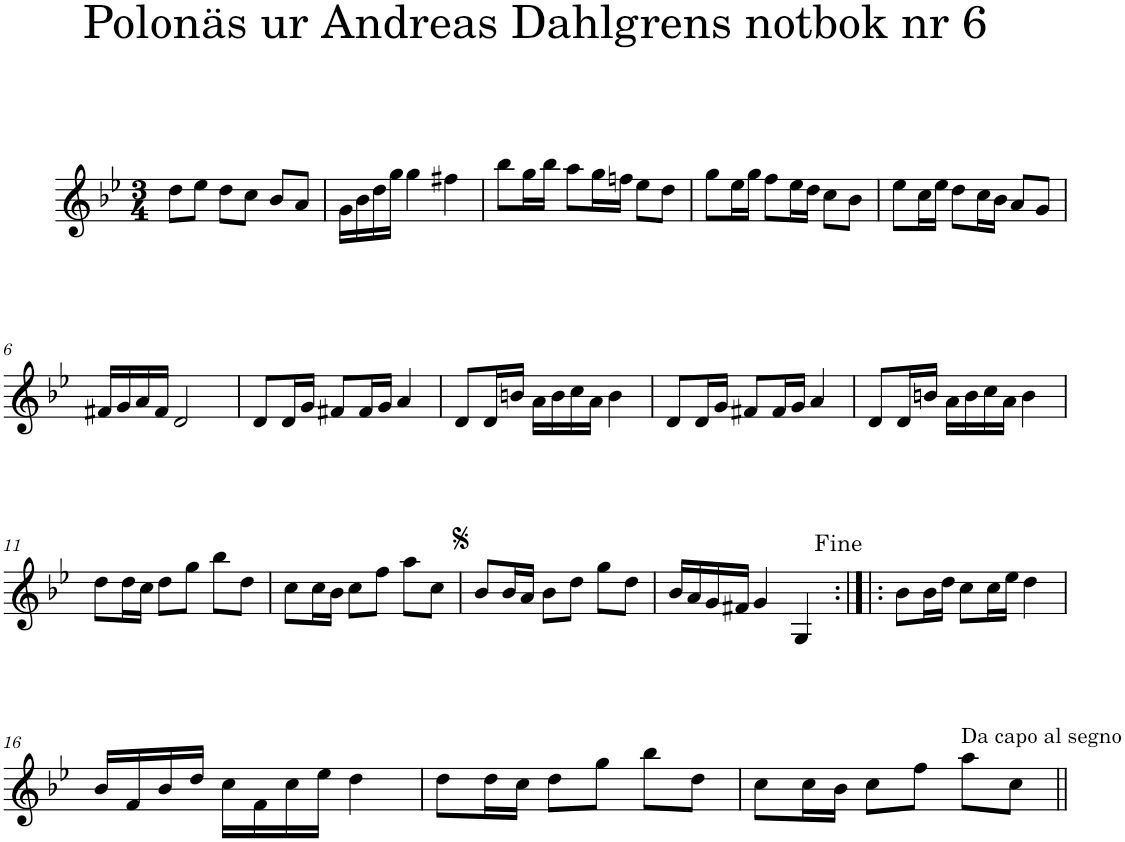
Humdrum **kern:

**kern
*part1
*staff1
*I"Piano
*I'Pno
*clefG2
*k[b-e-]
*B-:
*M3/4
=1
8dd\L
8ee-\J
8dd\L
8cc\J
8b-/L
8a/J
=2
16g\LL
16b-\
16dd\
16gg\JJ
4gg\
4ff#X\
=3
8bb-\L
16gg\L
16bb-\JJ
8aa\L
16gg\L
16ffn\JJ
8ee-\L
8dd\J
=4
8gg\L
16ee-\L
16gg\JJ
8ff\L
16ee-\L
16dd\JJ
8cc\L
8b-\J
=5
8ee-\L
16cc\L
16ee-\JJ
8dd\L
16cc\L
16b-\JJ
8a/L
8g/J
!!LO:LB:g=z
=6
16f#X/LL
16g/
16a/
16f#/JJ
2d/
=7
8d/L
16d/L
16g/JJ
8f#X/L
16f#/L
16g/JJ
4a/
=8
8d/L
16d/L
16bn/JJ
16a\LL
16b\
16cc\
16a\JJ
4b\
=9
8d/L
16d/L
16g/JJ
8f#X/L
16f#/L
16g/JJ
4a/
=10
8d/L
16d/L
16bn/JJ
16a\LL
16b\
16cc\
16a\JJ
4b\
!!LO:LB:g=z
=11
8dd\L
16dd\L
16cc\JJ
8dd\L
8gg\J
8bb-\L
8dd\J
=12
8cc\L
16cc\L
16b-\JJ
8cc\L
8ff\J
8aa\L
8cc\J
=13
8b-/L
16b-/L
16a/JJ
8b-\L
8dd\J
8gg\L
8dd\J
=14
16b-/LL
16a/
16g/
16f#X/JJ
4g/
4G/
=15:|!|:
8b-\L
16b-\L
16dd\JJ
8cc\L
16cc\L
16ee-\JJ
4dd\
!!LO:LB:g=z
=16
16b-/LL
16f/
16b-/
16dd/JJ
16cc\LL
16f\
16cc\
16ee-\JJ
4dd\
=17
8dd\L
16dd\L
16cc\JJ
8dd\L
8gg\J
8bb-\L
8dd\J
=18
8cc\L
16cc\L
16b-\JJ
8cc\L
8ff\J
!LO:TX:a:t=Da capo al segno
8aa\L
8cc\J
=||
*-
